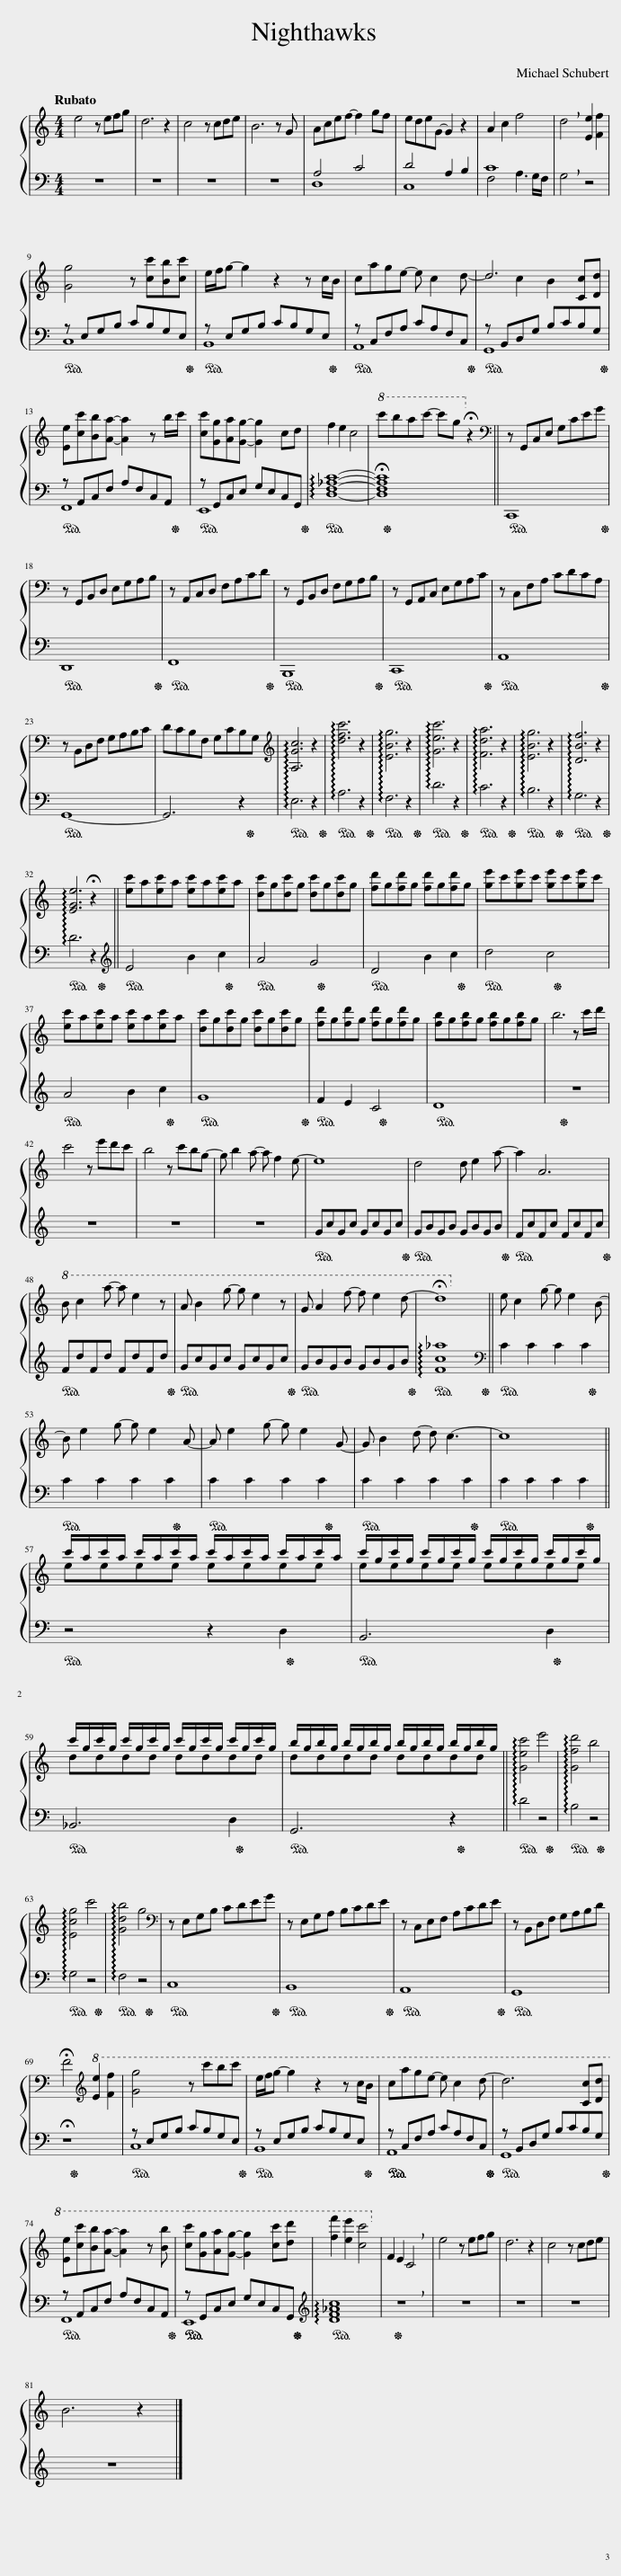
X:1
%%score { ( 1 4 ) | ( 2 3 ) }
L:1/8
Q:1/4=71
M:4/4
I:linebreak $
K:C
V:1 treble
V:4 treble
V:2 bass
V:3 bass
V:1
 e4 z efg | d6 z2 | c4 z cde | B6 z G | Acef- f2 gf | %5
 edeG- G2 z2 | A2 c2 f4 | !breath!d4 [Ee]2 [Ff]2 |$ [Gg]4 z [cc'][Bb][cc'] | e/f/g- g2 z2 z c/B/ | %10
 cage- e c2 d- | d6 [Cc][Dd] |$ [Ee][cc'][Bb][Aa]- [Aa]2 z b/c'/ | [cc'][Gg][Aa][Gg]- [Gg]2 cd | f2 e2 c4 | %15
!8va(! c''b'a'c''- c''g'!8va)! !fermata!z2 ||[K:bass] z G,,C,E, G,CEG |$ z G,,B,,D, E,G,A,B, | z A,,C,D, F,A,CD | z G,,B,,D, F,G,A,B, | %20
 z G,,A,,C, E,G,A,C | z C,F,A, CDCA, |$ z B,,D,F, G,A,B,C | DCB,F, G,CB,G, |[K:treble] !arpeggio![A,Gc]6 z2 | %25
 !arpeggio![dfc']6 z2 | !arpeggio![EBg]6 z2 | !arpeggio![Gec']6 z2 | !arpeggio![Fda]6 z2 | !arpeggio![EBg]6 z2 | %30
 !arpeggio![DBf]6 z2 |$ !arpeggio![EGe]6 !fermata!z2 || [ec']a[ec']a [ec']a[ec']a | [dc']g[dc']g [dc']g[dc']g | [fd']g[fd']g [fd']g[fd']g | %35
 [ge']c'[ge']c' [ge']c'[ge']c' |$ [ec']a[ec']a [ec']a[ec']a | [dc']g[dc']g [dc']g[dc']g | [fd']g[fd']g [fd']g[fd']g | [fb]g[fb]g [fb]g[fb]g | %40
 b6 z c'/d'/ |$ c'4 z e'd'c' | b4 z c'bg- | g b2 a- a f2 e- | e8 | %45
 d4 d e2 a- | a2 A6 |$!8va(! b c'2 a'- a' e'2 z | a b2 g'- g' e'2 z | g a2 f'- f' e'2 d'- | %50
 !fermata!d'8!8va)! || e c2 g- g e2 B- |$ B e2 g- g e2 A- | A e2 g- g e2 G- | G B2 d- d c3- | %55
 c8 ||$ c'/a/c'/a/ c'/a/c'/a/ c'/a/c'/a/ c'/a/c'/a/ | c'/g/c'/g/ c'/g/c'/g/ c'/g/c'/g/ c'/g/c'/g/ |$ c'/g/c'/g/ c'/g/c'/g/ c'/g/c'/g/ c'/g/c'/g/ | b/g/b/g/ b/g/b/g/ b/g/b/g/ b/g/b/g/ || %60
 !arpeggio![Gec']4 e'4 | !arpeggio![Gfd']4 b4 |$ !arpeggio![Ecg]4 c'4 | !arpeggio![Gdb]4 g4 |[K:bass] z E,G,B, CDEG | %65
 z E,G,A, B,CDE | z C,E,F, A,CDE | z B,,D,F, G,A,B,D |$ !fermata!F4[K:treble]!8va(! [ee']2 [ff']2 | [gg']4 z c''b'c'' | %70
 e'/f'/g'- g'2 z2 z c'/b/ | c'a'g'e'- e' c'2 d'- | d'6 [cc'][dd'] |$ [ee'][c'c''][bb'][aa']- [aa']2 z [bb'] | [c'c''][gg'][aa'][gg']- [gg']2 [c'c''][d'd''] | %75
 [f'f'']2 [e'e'']2 [c'c'']4!8va)! | F2 E2 !breath!C4 | e4 z efg | d6 z2 | c4[Q:1/8=80] z cde |$ %80
 B6 z2 |] %81
V:2
 z8 | z8 | z8 | z8 | D,8 | %5
 C,8 | F,4 A,3 G,/F,/ | !breath!G,4 z4 |$!ped! z E,G,B, CB,G,E,!ped-up! |!ped! z E,G,B, CB,G,E,!ped-up! | %10
!ped! z C,F,A, CA,F,C,!ped-up! |!ped! z B,,D,G, B,CB,G,!ped-up! |$!ped! z A,,C,F, A,F,C,A,,!ped-up! |!ped! z G,,C,E, G,E,C,G,,!ped-up! |!ped! !arpeggio![D,F,_A,C]8- | %15
 !fermata![D,F,A,C]8!ped-up! ||!ped! C,,8!ped-up! |$!ped! D,,8!ped-up! |!ped! F,,8!ped-up! |!ped! B,,,8!ped-up! | %20
!ped! C,,8!ped-up! |!ped! A,,8!ped-up! |$!ped! G,,8- | G,,6 z2!ped-up! |!ped! E,6 z2!ped-up! | %25
!ped! A,6 z2!ped-up! |!ped! F,6 z2!ped-up! |!ped! D6 z2!ped-up! |!ped! C6 z2!ped-up! |!ped! B,6 z2!ped-up! | %30
!ped! G,6 z2!ped-up! |$!ped! D6 z2!ped-up! ||[K:treble]!ped! E4 B2 c2!ped-up! |!ped! A4 G4!ped-up! |!ped! D4 B2 c2!ped-up! | %35
!ped! d4 c4!ped-up! |$!ped! A4 B2 c2!ped-up! |!ped! G8!ped-up! |!ped! F2 E2 C4!ped-up! |!ped! D8 | %40
 z8!ped-up! |$ z8 | z8 | z8 |!ped! GcGc GcGc!ped-up! | %45
!ped! GBGB GBGB!ped-up! |!ped! FcFc FcFc!ped-up! |$!ped! FdFd FdFd!ped-up! |!ped! GcGc GcGc!ped-up! |!ped! GBGB GBGB!ped-up! | %50
!ped! !arpeggio![Fc_a]8!ped-up! ||[K:bass]!ped! C2 C2 C2 C2!ped-up! |$!ped! C2 C2 C2 C2!ped-up! |!ped! C2 C2 C2 C2!ped-up! |!ped! C2 C2 C2 C2!ped-up! | %55
!ped! C2 C2 C2 C2!ped-up! ||$!ped! z4 z2 D,2!ped-up! |!ped! B,,6 D,2!ped-up! |$!ped! _B,,6 D,2!ped-up! |!ped! G,,6 z2!ped-up! || %60
!ped! D4 z4!ped-up! |!ped! B,4 z4!ped-up! |$!ped! G,4 z4!ped-up! |!ped! F,4 z4!ped-up! |!ped! C,8!ped-up! | %65
!ped! B,,8!ped-up! |!ped! A,,8!ped-up! |!ped! G,,8 |$ !fermata!z8!ped-up! |!ped! z E,G,B, CB,G,E,!ped-up! | %70
!ped! z E,G,B, CB,G,E,!ped-up! |!ped! z C,F,A, CA,F,C,!ped-up! |!ped! z B,,D,G, B,CB,G,!ped-up! |$!ped! z A,,C,F, A,F,C,A,,!ped-up! |!ped! z G,,C,E, G,E,C,G,,!ped-up! | %75
[K:treble]!ped! !arpeggio![DF_Ac]8!ped-up! | !breath!z8 | z8 | z8 | z8 |$ %80
 z8 |] %81
V:3
 x8 | x8 | x8 | x8 | A,4 C4 | %5
 D4 A,2 B,2 | C8 | x8 |$ C,8 | B,,8 | %10
 A,,8 | G,,8 |$ F,,8 | E,,8 | x8 | %15
 x8 || x8 |$ x8 | x8 | x8 | %20
 x8 | x8 |$ x8 | x8 | x8 | %25
 x8 | x8 | x8 | x8 | x8 | %30
 x8 |$ x8 ||[K:treble] x8 | x8 | x8 | %35
 x8 |$ x8 | x8 | x8 | x8 | %40
 x8 |$ x8 | x8 | x8 | x8 | %45
 x8 | x8 |$ x8 | x8 | x8 | %50
 x8 ||[K:bass] x8 |$ x8 | x8 | x8 | %55
 x8 ||$ x8 | x8 |$ x8 | x8 || %60
 x8 | x8 |$ x8 | x8 | x8 | %65
 x8 | x8 | x8 |$ x8 | C,8 | %70
 B,,8 | A,,8 | G,,8 |$ F,,8 | E,,8 | %75
[K:treble] x8 | x8 | x8 | x8 | x8 |$ %80
 x8 |] %81
V:4
 x8 | x8 | x8 | x8 | x8 | %5
 x8 | x8 | x8 |$ x8 | x8 | %10
 x8 | x2 c2 B2 x2 |$ x8 | x8 | x8 | %15
!8va(! x6!8va)! x2 ||[K:bass] x8 |$ x8 | x8 | x8 | %20
 x8 | x8 |$ x8 | x8 |[K:treble] x8 | %25
 x8 | x8 | x8 | x8 | x8 | %30
 x8 |$ x8 || x8 | x8 | x8 | %35
 x8 |$ x8 | x8 | x8 | x8 | %40
 x8 |$ x8 | x8 | x8 | x8 | %45
 x8 | x8 |$!8va(! x8 | x8 | x8 | %50
 x8!8va)! || x8 |$ x8 | x8 | x8 | %55
 x8 ||$ eeee eeee | eeee eeee |$ dddd dddd | dddd dddd || %60
 x8 | x8 |$ x8 | x8 |[K:bass] x8 | %65
 x8 | x8 | x8 |$ x4[K:treble]!8va(! x4 | x8 | %70
 x8 | x8 | x8 |$ x8 | x8 | %75
 x8!8va)! | x8 | x8 | x8 | x8 |$ %80
 x8 |] %81
